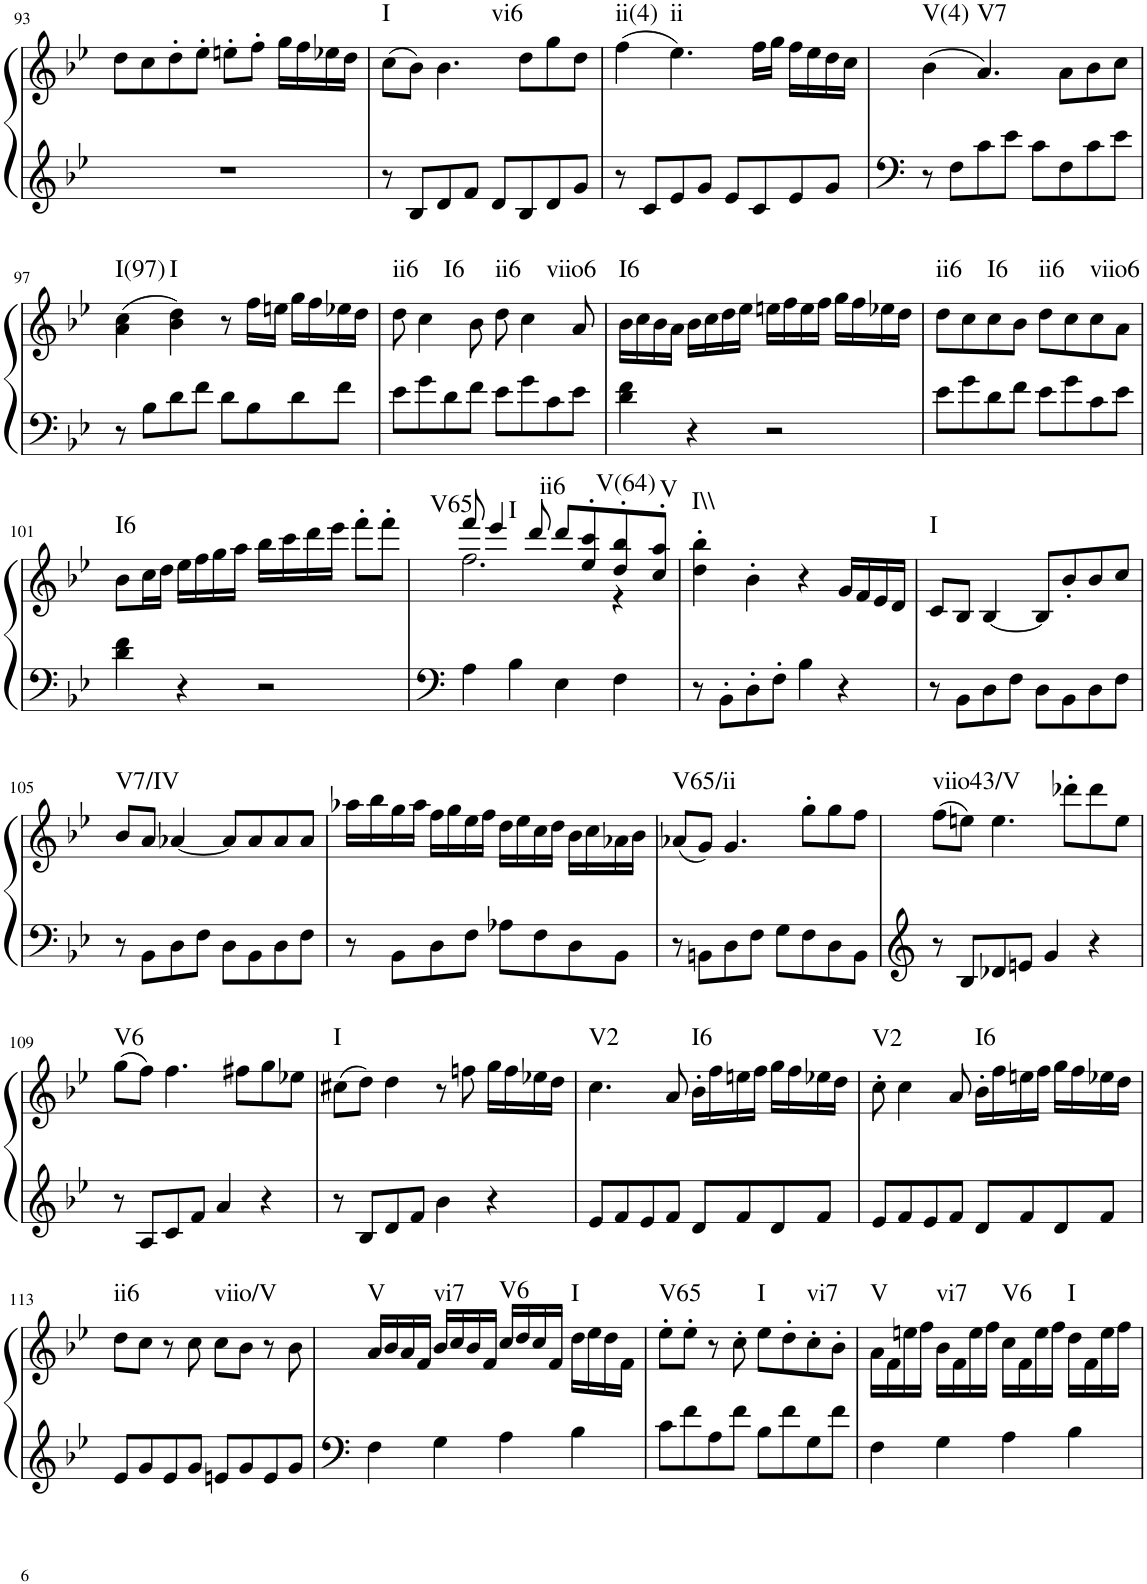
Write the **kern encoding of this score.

**kern	**kern	**harte
*part1	*part1	*part1
*staff2	*staff1	*
*I"Piano, Piano right	*	*
*I'Pno.	*	*
!!LO:PB:g=z
*clefG2	*clefG2	*
*k[b-e-]	*k[b-e-]	*
*M4/4	*M4/4	*
*met(c)	*met(c)	*
=93	=93	=93
1r	8dd\L	.
.	8cc\	.
.	8dd'\	.
.	8ee-'\J	.
.	8een'\L	.
.	8ff'\J	.
.	16gg\LL	.
.	16ff\	.
.	16ee-X\	.
.	16dd\JJ	.
=94	=94	=94
!	!	!LO:H:kt=I
8r	(8cc\L	N
8B-/L	8b-\J)	.
!	!	!LO:H:kt=vi6
8d/	4.b-\	N
8f/J	.	.
8d/L	.	.
8B-/	8dd\L	.
8d/	8gg\	.
8g/J	8dd\J	.
=95	=95	=95
!	!	!LO:H:kt=ii(4)
8r	(4ff\	N
8c/L	.	.
!	!	!LO:H:kt=ii
8e-/	4.ee-\)	N
8g/J	.	.
8e-/L	.	.
8c/	16ff\LL	.
.	16gg\JJ	.
8e-/	16ff\LL	.
.	16ee-\	.
8g/J	16dd\	.
.	16cc\JJ	.
=96	=96	=96
!	!	!LO:H:kt=V(4)
8r	(4b-\	N
8F\L	.	.
!	!	!LO:H:kt=V7
8c\	4.a/)	N
8e-\J	.	.
8c\L	.	.
8F\	8a\L	.
8c\	8b-\	.
8e-\J	8cc\J	.
!!LO:LB:g=z
=97	=97	=97
!	!	!LO:H:kt=I(97)
8r	(4a\ 4cc\	N
8B-\L	.	.
!	!	!LO:H:kt=I
8d\	4b-\ 4dd\)	N
8f\J	.	.
8d\L	8r	.
8B-\	16ff\LL	.
.	16een\JJ	.
8d\	16gg\LL	.
.	16ff\	.
8f\J	16ee-X\	.
.	16dd\JJ	.
=98	=98	=98
!	!	!LO:H:kt=ii6
8e-\L	8dd\	N
!	!	!LO:H:kt=I6
8g\	4cc\	N
8d\	.	.
8f\J	8b-\	.
!	!	!LO:H:kt=ii6
8e-\L	8dd\	N
!	!	!LO:H:kt=viio6
8g\	4cc\	N
8c\	.	.
8e-\J	8a/	.
=99	=99	=99
!	!	!LO:H:kt=I6
4d\ 4f\	16b-\LL	N
.	16cc\	.
.	16b-\	.
.	16a\JJ	.
4r	16b-\LL	.
.	16cc\	.
.	16dd\	.
.	16ee-\JJ	.
2r	16een\LL	.
.	16ff\	.
.	16ee\	.
.	16ff\JJ	.
.	16gg\LL	.
.	16ff\	.
.	16ee-X\	.
.	16dd\JJ	.
=100	=100	=100
!	!	!LO:H:kt=ii6
8e-\L	8dd\L	N
8g\	8cc\	.
!	!	!LO:H:kt=I6
8d\	8cc\	N
8f\J	8b-\J	.
!	!	!LO:H:kt=ii6
8e-\L	8dd\L	N
8g\	8cc\	.
!	!	!LO:H:kt=viio6
8c\	8cc\	N
8e-\J	8a\J	.
!!LO:LB:g=z
=101	=101	=101
!	!	!LO:H:kt=I6
4d\ 4f\	8b-\L	N
.	16cc\L	.
.	16dd\JJ	.
4r	16ee-\LL	.
.	16ff\	.
.	16gg\	.
.	16aa\JJ	.
2r	16bb-\LL	.
.	16ccc\	.
.	16ddd\	.
.	16eee-\JJ	.
.	8fff'\L	.
.	8fff'\J	.
=102	=102	=102
*	*^	*
!	!	!	!LO:H:kt=V65
4A\	8fff/	2.ff\	N
!	!	!	!LO:H:kt=I
.	4eee-/	.	N
4B-\	.	.	.
.	8ddd/	.	.
!	!	!	!LO:H:kt=ii6
4E-\	8ddd/L	.	N
.	8ee-/' 8ccc/'	.	.
!	!	!	!LO:H:kt=V(64)
4F\	8dd/' 8bb-/'	4r	N
!	!	!	!LO:H:kt=V
.	8cc/' 8aa/'J	.	N
*	*v	*v	*
=103	=103	=103
!	!	!LO:H:kt=I\\
8r	4dd\' 4bb-\'	N
8BB-'\L	.	.
8D'\	4b-'\	.
8F'\J	.	.
4B-\	4r	.
4r	16g/LL	.
.	16f/	.
.	16e-/	.
.	16d/JJ	.
=104	=104	=104
!	!	!LO:H:kt=I
8r	8c/L	N
8BB-\L	8B-/J	.
8D\	[4B-/	.
8F\J	.	.
8D\L	8B-/L]	.
8BB-\	8b-'/	.
8D\	8b-/	.
8F\J	8cc/J	.
!!LO:LB:g=z
=105	=105	=105
!	!	!LO:H:kt=V7/IV
8r	8b-/L	N
8BB-\L	8a/J	.
8D\	[4a-X/	.
8F\J	.	.
8D\L	8a-/L]	.
8BB-\	8a-/	.
8D\	8a-/	.
8F\J	8a-/J	.
=106	=106	=106
8r	16aa-X\LL	.
.	16bb-\	.
8BB-\L	16gg\	.
.	16aa-\JJ	.
8D\	16ff\LL	.
.	16gg\	.
8F\J	16ee-\	.
.	16ff\JJ	.
8A-X\L	16dd\LL	.
.	16ee-\	.
8F\	16cc\	.
.	16dd\JJ	.
8D\	16b-\LL	.
.	16cc\	.
8BB-\J	16a-X\	.
.	16b-\JJ	.
=107	=107	=107
!	!	!LO:H:kt=V65/ii
8r	(8a-X/L	N
8BBn\L	8g/J)	.
8D\	4.g/	.
8F\J	.	.
8G\L	.	.
8F\	8gg'\L	.
8D\	8gg\	.
8BB\J	8ff\J	.
=108	=108	=108
!	!	!LO:H:kt=viio43/V
8r	(8ff\L	N
8B-/L	8een\J)	.
8d-X/	4.ee\	.
8en/J	.	.
4g/	.	.
.	8ddd-X'\L	.
4r	8ddd-\	.
.	8ee\J	.
!!LO:LB:g=z
=109	=109	=109
!	!	!LO:H:kt=V6
8r	(8gg\L	N
8A/L	8ff\J)	.
8c/	4.ff\	.
8f/J	.	.
4a/	.	.
.	8ff#X\L	.
4r	8gg\	.
.	8ee-X\J	.
=110	=110	=110
!	!	!LO:H:kt=I
8r	(8cc#X\L	N
8B-/L	8dd\J)	.
8d/	4dd\	.
8f/J	.	.
4b-\	8r	.
.	8ffn\	.
4r	16gg\LL	.
.	16ff\	.
.	16ee-X\	.
.	16dd\JJ	.
=111	=111	=111
!	!	!LO:H:kt=V2
8e-/L	4.cc\	N
8f/	.	.
8e-/	.	.
8f/J	8a/	.
!	!	!LO:H:kt=I6
8d/L	16b-'\LL	N
.	16ff\	.
8f/	16een\	.
.	16ff\JJ	.
8d/	16gg\LL	.
.	16ff\	.
8f/J	16ee-X\	.
.	16dd\JJ	.
=112	=112	=112
!	!	!LO:H:kt=V2
8e-/L	8cc'\	N
8f/	4cc\	.
8e-/	.	.
8f/J	8a/	.
!	!	!LO:H:kt=I6
8d/L	16b-'\LL	N
.	16ff\	.
8f/	16een\	.
.	16ff\JJ	.
8d/	16gg\LL	.
.	16ff\	.
8f/J	16ee-X\	.
.	16dd\JJ	.
!!LO:LB:g=z
=113	=113	=113
!	!	!LO:H:kt=ii6
8e-/L	8dd\L	N
8g/	8cc\J	.
8e-/	8r	.
8g/J	8cc\	.
!	!	!LO:H:kt=viio/V
8en/L	8cc\L	N
8g/	8b-\J	.
8e/	8r	.
8g/J	8b-\	.
=114	=114	=114
!	!	!LO:H:kt=V
4F\	16a/LL	N
.	16b-/	.
.	16a/	.
.	16f/JJ	.
!	!	!LO:H:kt=vi7
4G\	16b-/LL	N
.	16cc/	.
.	16b-/	.
.	16f/JJ	.
!	!	!LO:H:kt=V6
4A\	16cc/LL	N
.	16dd/	.
.	16cc/	.
.	16f/JJ	.
!	!	!LO:H:kt=I
4B-\	16dd\LL	N
.	16ee-\	.
.	16dd\	.
.	16f\JJ	.
=115	=115	=115
!	!	!LO:H:kt=V65
8c\L	8ee-'\L	N
8f\	8ee-'\J	.
8A\	8r	.
8f\J	8cc'\	.
!	!	!LO:H:kt=I
8B-\L	8ee-\L	N
8f\	8dd'\	.
!	!	!LO:H:kt=vi7
8G\	8cc'\	N
8f\J	8b-'\J	.
=116	=116	=116
!	!	!LO:H:kt=V
4F\	16a\LL	N
.	16f\	.
.	16een\	.
.	16ff\JJ	.
!	!	!LO:H:kt=vi7
4G\	16b-\LL	N
.	16f\	.
.	16ee\	.
.	16ff\JJ	.
!	!	!LO:H:kt=V6
4A\	16cc\LL	N
.	16f\	.
.	16ee\	.
.	16ff\JJ	.
!	!	!LO:H:kt=I
4B-\	16dd\LL	N
.	16f\	.
.	16ee\	.
.	16ff\JJ	.
=	=	=
*-	*-	*-
